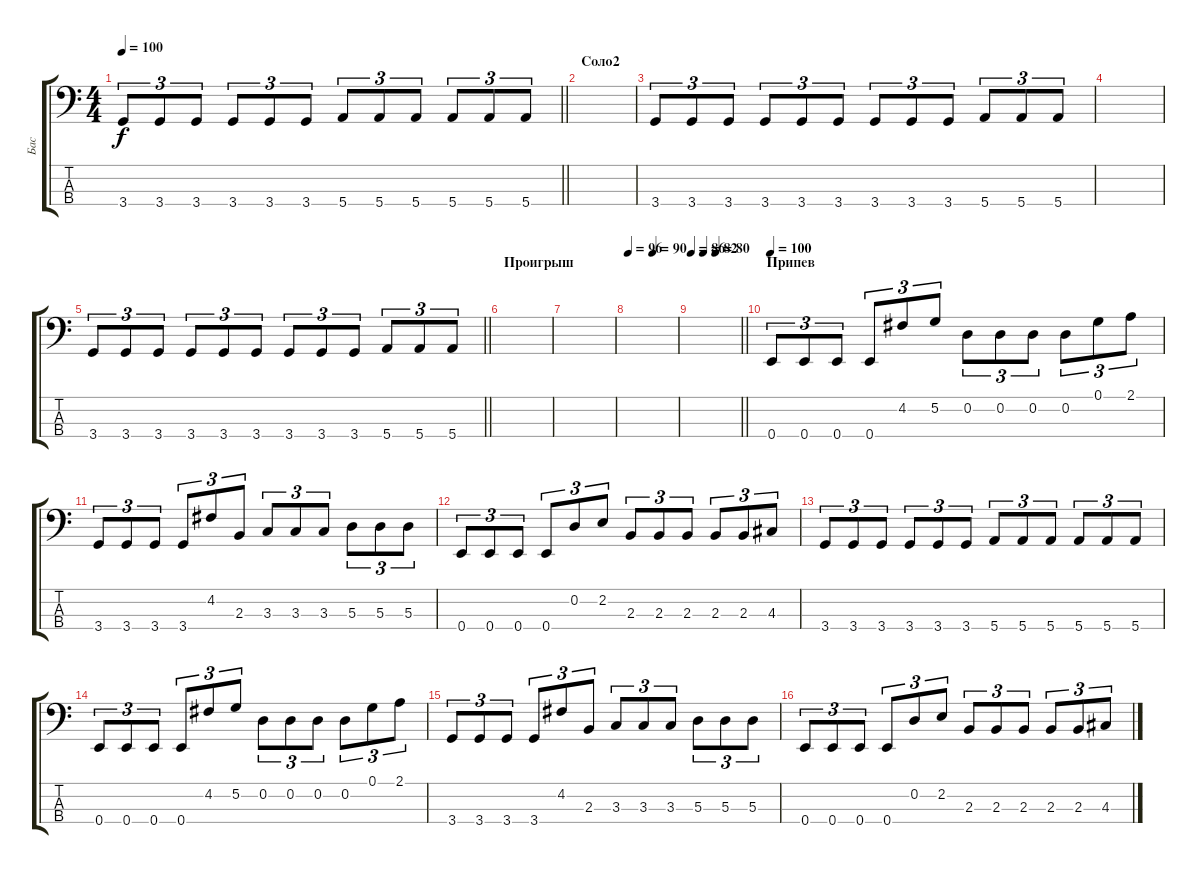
\track ("Бас" "Бас") {instrument slapbass1}
\staff {score tabs}
\tuning (G2 D2 A1 E1) {hide}
\ts (4 4)
\tempo 100
\clef f4
\barLineRight lightlight
\ks c
3.4.8{tu (3 2) dy f} 3.4.8{tu (3 2)} 3.4.8{tu (3 2)} 3.4.8{tu (3 2)} 3.4.8{tu (3 2)} 3.4.8{tu (3 2)} 5.4.8{tu (3 2)} 5.4.8{tu (3 2)} 5.4.8{tu (3 2)} 5.4.8{tu (3 2)} 5.4.8{tu (3 2)} 5.4.8{tu (3 2)} |
\section ("" "Соло2")
|
3.4.8{tu (3 2)} 3.4.8{tu (3 2)} 3.4.8{tu (3 2)} 3.4.8{tu (3 2)} 3.4.8{tu (3 2)} 3.4.8{tu (3 2)} 3.4.8{tu (3 2)} 3.4.8{tu (3 2)} 3.4.8{tu (3 2)} 5.4.8{tu (3 2)} 5.4.8{tu (3 2)} 5.4.8{tu (3 2)} |
|
\barLineRight lightlight
3.4.8{tu (3 2)} 3.4.8{tu (3 2)} 3.4.8{tu (3 2)} 3.4.8{tu (3 2)} 3.4.8{tu (3 2)} 3.4.8{tu (3 2)} 3.4.8{tu (3 2)} 3.4.8{tu (3 2)} 3.4.8{tu (3 2)} 5.4.8{tu (3 2)} 5.4.8{tu (3 2)} 5.4.8{tu (3 2)} |
\section ("" "Проигрыш")
|
|
\tempo 96
\tempo (90 0.5)
|
\tempo 86
\tempo (82 0.25)
\tempo (80 0.5)
\barLineRight lightlight
|
\section ("" "Припев")
\tempo 100
0.4.8{tu (3 2)} 0.4.8{tu (3 2)} 0.4.8{tu (3 2)} 0.4.8{tu (3 2)} 4.2.8{tu (3 2)} 5.2.8{tu (3 2)} 0.2.8{tu (3 2)} 0.2.8{tu (3 2)} 0.2.8{tu (3 2)} 0.2.8{tu (3 2)} 0.1.8{tu (3 2)} 2.1.8{tu (3 2)} |
3.4.8{tu (3 2)} 3.4.8{tu (3 2)} 3.4.8{tu (3 2)} 3.4.8{tu (3 2)} 4.2.8{tu (3 2)} 2.3.8{tu (3 2)} 3.3.8{tu (3 2)} 3.3.8{tu (3 2)} 3.3.8{tu (3 2)} 5.3.8{tu (3 2)} 5.3.8{tu (3 2)} 5.3.8{tu (3 2)} |
0.4.8{tu (3 2)} 0.4.8{tu (3 2)} 0.4.8{tu (3 2)} 0.4.8{tu (3 2)} 0.2.8{tu (3 2)} 2.2.8{tu (3 2)} 2.3.8{tu (3 2)} 2.3.8{tu (3 2)} 2.3.8{tu (3 2)} 2.3.8{tu (3 2)} 2.3.8{tu (3 2)} 4.3.8{tu (3 2)} |
3.4.8{tu (3 2)} 3.4.8{tu (3 2)} 3.4.8{tu (3 2)} 3.4.8{tu (3 2)} 3.4.8{tu (3 2)} 3.4.8{tu (3 2)} 5.4.8{tu (3 2)} 5.4.8{tu (3 2)} 5.4.8{tu (3 2)} 5.4.8{tu (3 2)} 5.4.8{tu (3 2)} 5.4.8{tu (3 2)} |
0.4.8{tu (3 2)} 0.4.8{tu (3 2)} 0.4.8{tu (3 2)} 0.4.8{tu (3 2)} 4.2.8{tu (3 2)} 5.2.8{tu (3 2)} 0.2.8{tu (3 2)} 0.2.8{tu (3 2)} 0.2.8{tu (3 2)} 0.2.8{tu (3 2)} 0.1.8{tu (3 2)} 2.1.8{tu (3 2)} |
3.4.8{tu (3 2)} 3.4.8{tu (3 2)} 3.4.8{tu (3 2)} 3.4.8{tu (3 2)} 4.2.8{tu (3 2)} 2.3.8{tu (3 2)} 3.3.8{tu (3 2)} 3.3.8{tu (3 2)} 3.3.8{tu (3 2)} 5.3.8{tu (3 2)} 5.3.8{tu (3 2)} 5.3.8{tu (3 2)} |
0.4.8{tu (3 2)} 0.4.8{tu (3 2)} 0.4.8{tu (3 2)} 0.4.8{tu (3 2)} 0.2.8{tu (3 2)} 2.2.8{tu (3 2)} 2.3.8{tu (3 2)} 2.3.8{tu (3 2)} 2.3.8{tu (3 2)} 2.3.8{tu (3 2)} 2.3.8{tu (3 2)} 4.3.8{tu (3 2)}
